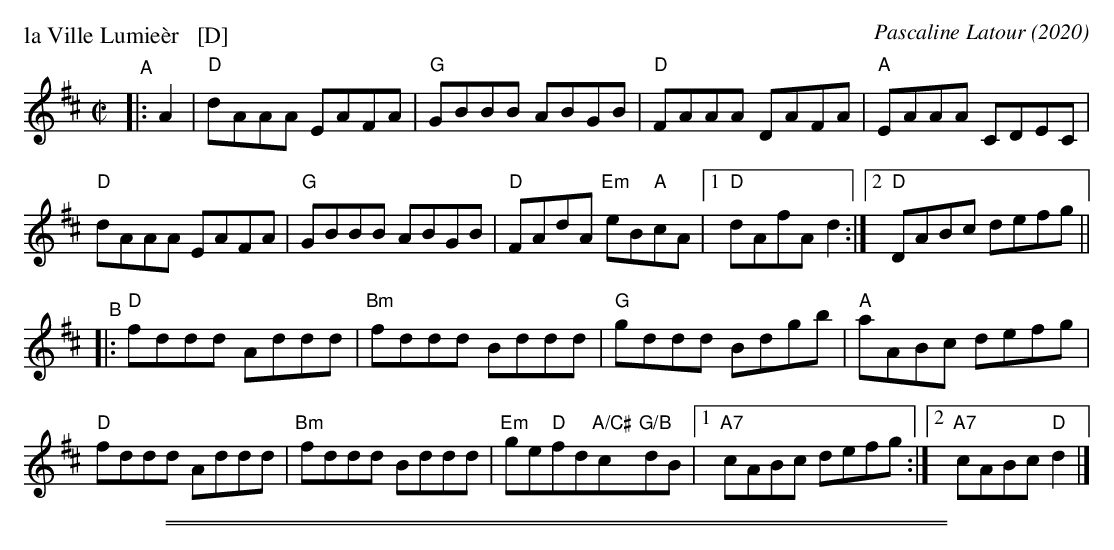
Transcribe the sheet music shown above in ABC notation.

X:1
P: la Ville Lumie\`er   [D]
C: Pascaline Latour (2020)
M: C|
L: 1/8
K: D
"^A"|: A2 |\
"D"dAAA EAFA | "G"GBBB ABGB | "D"FAAA DAFA | "A"EAAA CDEC |
"D"dAAA EAFA | "G"GBBB ABGB | "D"FAdA "Em"eB"A"cA |[1 "D"dAfA d2 :|[2 "D"DABc defg ||
"^B"|:\
"D"fddd Addd | "Bm"fddd Bddd | "G"gddd Bdgb | "A"aABc defg |
"D"fddd Addd | "Bm"fddd Bddd | "Em"ge"D"fd"A/C#"c"G/B"dB |[1 "A7"cABc defg :|[2 "A7"cABc "D"d2 |]
